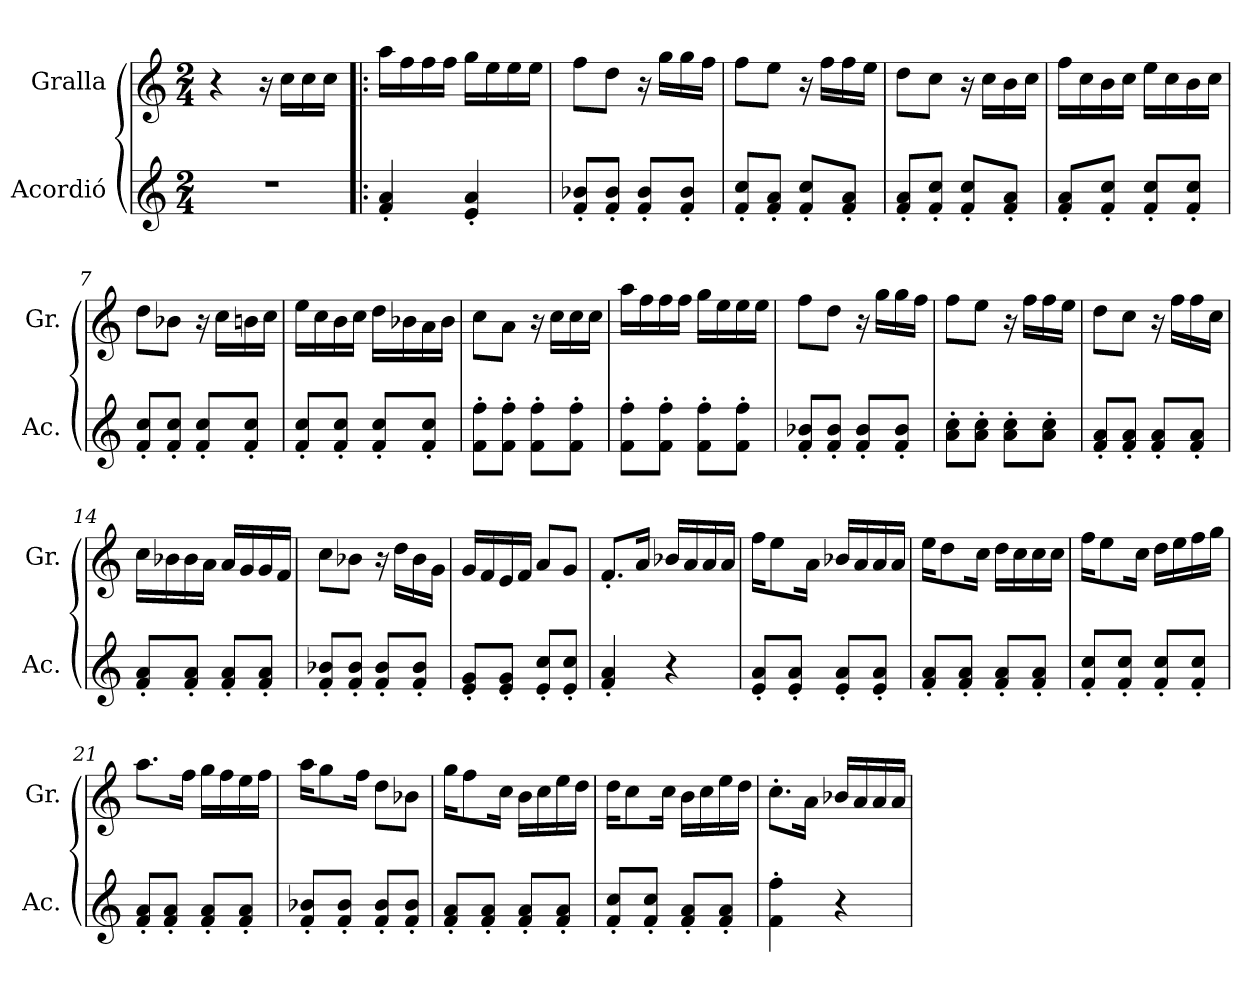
**kern	**kern
*part2	*part1
*staff2	*staff1
*I"Acordió	*I"Gralla
*I'Ac.	*I'Gr.
*clefG2	*clefG2
*k[]	*k[]
*M2/4	*M2/4
*MM60	*MM60
=1	=1
2r	4r
.	16r
.	16cc\LL
.	16cc\
.	16cc\JJ
=2!|:	=2!|:
4f/' 4a/'	16aa\LL
.	16ff\
.	16ff\
.	16ff\JJ
4e/' 4a/'	16gg\LL
.	16ee\
.	16ee\
.	16ee\JJ
=3	=3
8f/' 8b-X/'L	8ff\L
8f/' 8b-/'J	8dd\J
8f/' 8b-/'L	16r
.	16gg\LL
8f/' 8b-/'J	16gg\
.	16ff\JJ
=4	=4
8f/' 8cc/'L	8ff\L
8f/' 8a/'J	8ee\J
8f/' 8cc/'L	16r
.	16ff\LL
8f/' 8a/'J	16ff\
.	16ee\JJ
=5	=5
8f/' 8a/'L	8dd\L
8f/' 8cc/'J	8cc\J
8f/' 8cc/'L	16r
.	16cc\LL
8f/' 8a/'J	16b\
.	16cc\JJ
=6	=6
8f/' 8a/'L	16ff\LL
.	16cc\
8f/' 8cc/'J	16b\
.	16cc\JJ
8f/' 8cc/'L	16ee\LL
.	16cc\
8f/' 8cc/'J	16b\
.	16cc\JJ
!!LO:LB:g=z
=7	=7
8f/' 8cc/'L	8dd\L
8f/' 8cc/'J	8b-X\J
8f/' 8cc/'L	16r
.	16cc\LL
8f/' 8cc/'J	16bn\
.	16cc\JJ
=8	=8
8f/' 8cc/'L	16ee\LL
.	16cc\
8f/' 8cc/'J	16b\
.	16cc\JJ
8f/' 8cc/'L	16dd\LL
.	16b-X\
8f/' 8cc/'J	16a\
.	16b-\JJ
=9	=9
8f\' 8ff\'L	8cc\L
8f\' 8ff\'J	8a\J
8f\' 8ff\'L	16r
.	16cc\LL
8f\' 8ff\'J	16cc\
.	16cc\JJ
=10	=10
8f\' 8ff\'L	16aa\LL
.	16ff\
8f\' 8ff\'J	16ff\
.	16ff\JJ
8f\' 8ff\'L	16gg\LL
.	16ee\
8f\' 8ff\'J	16ee\
.	16ee\JJ
=11	=11
8f/' 8b-X/'L	8ff\L
8f/' 8b-/'J	8dd\J
8f/' 8b-/'L	16r
.	16gg\LL
8f/' 8b-/'J	16gg\
.	16ff\JJ
=12	=12
8a\' 8cc\'L	8ff\L
8a\' 8cc\'J	8ee\J
8a\' 8cc\'L	16r
.	16ff\LL
8a\' 8cc\'J	16ff\
.	16ee\JJ
!!LO:LB:g=z
=13	=13
8f/' 8a/'L	8dd\L
8f/' 8a/'J	8cc\J
8f/' 8a/'L	16r
.	16ff\LL
8f/' 8a/'J	16ff\
.	16cc\JJ
=14	=14
8f/' 8a/'L	16cc\LL
.	16b-X\
8f/' 8a/'J	16b-\
.	16a\JJ
8f/' 8a/'L	16a/LL
.	16g/
8f/' 8a/'J	16g/
.	16f/JJ
=15	=15
8f/' 8b-X/'L	8cc\L
8f/' 8b-/'J	8b-X\J
8f/' 8b-/'L	16r
.	16dd\LL
8f/' 8b-/'J	16b-\
.	16g\JJ
=16	=16
8e/' 8g/'L	16g/LL
.	16f/
8e/' 8g/'J	16e/
.	16f/JJ
8e/' 8cc/'L	8a/L
8e/' 8cc/'J	8g/J
=17	=17
4f/' 4a/'	8.f'/L
.	16a/Jk
4r	16b-X/LL
.	16a/
.	16a/
.	16a/JJ
=18	=18
8e/' 8a/'L	16ff\KL
.	8ee\
8e/' 8a/'J	.
.	16a\Jk
8e/' 8a/'L	16b-X/LL
.	16a/
8e/' 8a/'J	16a/
.	16a/JJ
!!LO:LB:g=z
=19	=19
8f/' 8a/'L	16ee\KL
.	8dd\
8f/' 8a/'J	.
.	16cc\Jk
8f/' 8a/'L	16dd\LL
.	16cc\
8f/' 8a/'J	16cc\
.	16cc\JJ
=20	=20
8f/' 8cc/'L	16ff\KL
.	8ee\
8f/' 8cc/'J	.
.	16cc\Jk
8f/' 8cc/'L	16dd\LL
.	16ee\
8f/' 8cc/'J	16ff\
.	16gg\JJ
=21	=21
8f/' 8a/'L	8.aa\L
8f/' 8a/'J	.
.	16ff\Jk
8f/' 8a/'L	16gg\LL
.	16ff\
8f/' 8a/'J	16ee\
.	16ff\JJ
=22	=22
8f/' 8b-X/'L	16aa\KL
.	8gg\
8f/' 8b-/'J	.
.	16ff\Jk
8f/' 8b-/'L	8dd\L
8f/' 8b-/'J	8b-X\J
=23	=23
8f/' 8a/'L	16gg\KL
.	8ff\
8f/' 8a/'J	.
.	16cc\Jk
8f/' 8a/'L	16b\LL
.	16cc\
8f/' 8a/'J	16ee\
.	16dd\JJ
!!LO:LB:g=z
=24	=24
8f/' 8cc/'L	16dd\KL
.	8cc\
8f/' 8cc/'J	.
.	16cc\Jk
8f/' 8a/'L	16b\LL
.	16cc\
8f/' 8a/'J	16ee\
.	16dd\JJ
=25	=25
4f\' 4ff\'	8.cc'\L
.	16a\Jk
4r	16b-X/LL
.	16a/
.	16a/
.	16a/JJ
=	=
*-	*-
